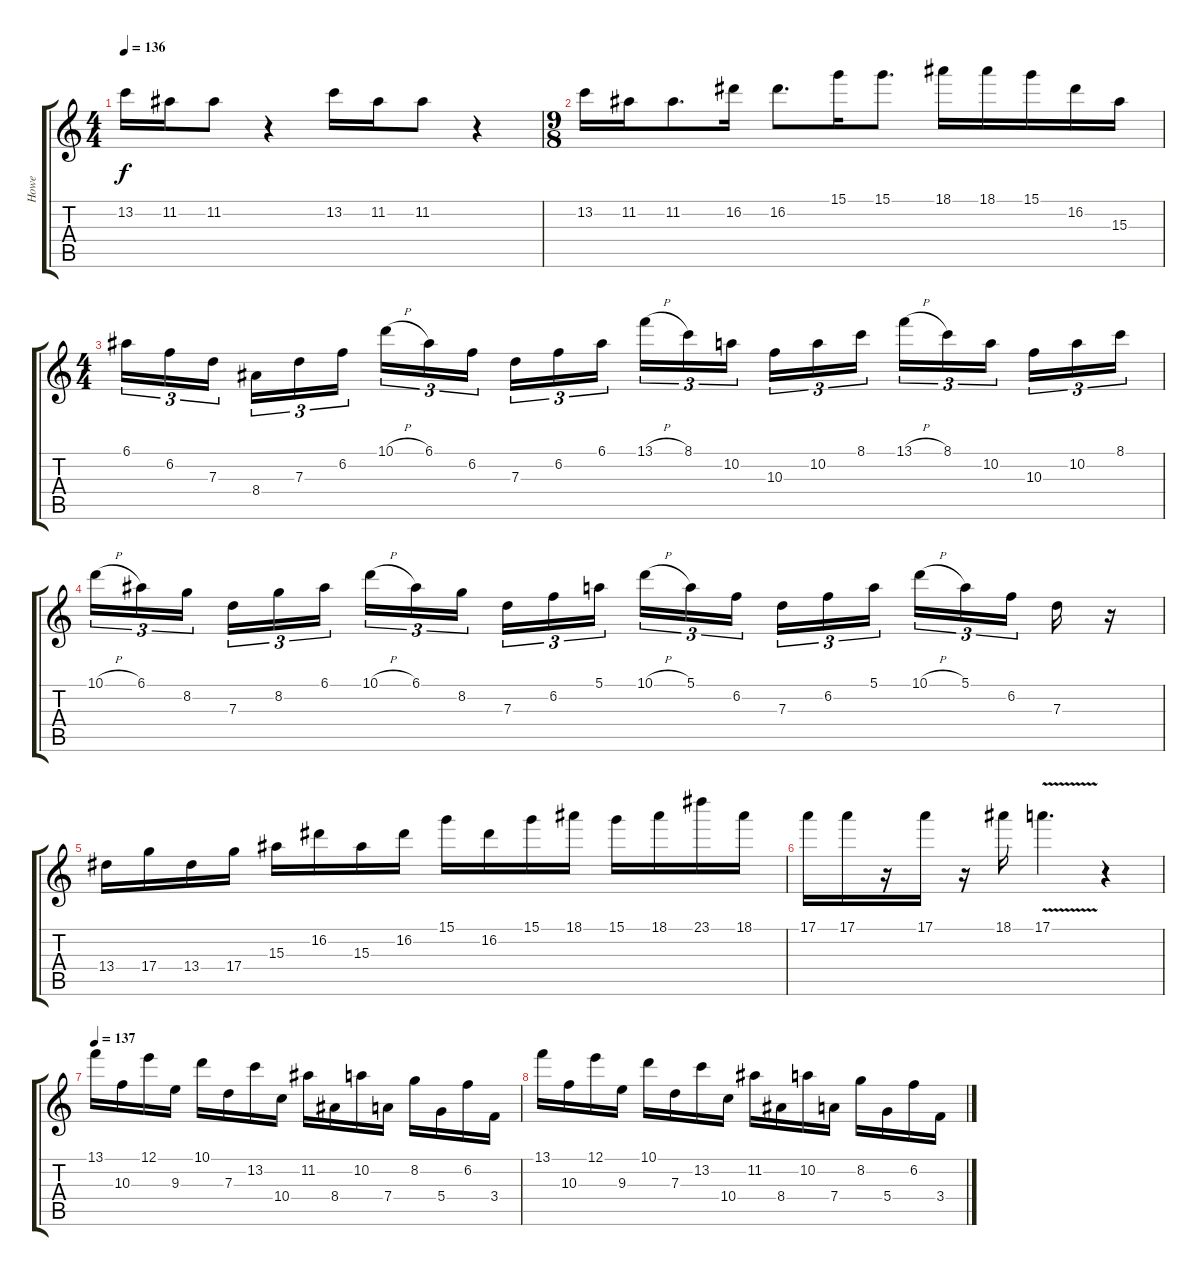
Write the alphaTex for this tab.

\track ("Howe" "Howe") {instrument distortionguitar}
\staff {score tabs}
\tuning (E4 B3 G3 D3 A2 E2) {hide}
\ts (4 4)
\tempo 136
\clef g2
\ks c
13.2.16{dy f} 11.2.16 11.2.8 r.4 13.2.16 11.2.16 11.2.8 r.4 |
\ts (9 8)
13.2.16 11.2.16 11.2.8{d} 16.2.16 16.2.8{d} 15.1.16 15.1.8{d} 18.1.16 18.1.16 15.1.16 16.2.16 15.3.16 |
\ts (4 4)
6.1.16{tu (3 2)} 6.2.16{tu (3 2)} 7.3.16{tu (3 2) beam splitsecondary} 8.4.16{tu (3 2)} 7.3.16{tu (3 2)} 6.2.16{tu (3 2)} 10.1{h}.16{tu (3 2)} 6.1.16{tu (3 2)} 6.2.16{tu (3 2) beam splitsecondary} 7.3.16{tu (3 2)} 6.2.16{tu (3 2)} 6.1.16{tu (3 2)} 13.1{h}.16{tu (3 2)} 8.1.16{tu (3 2)} 10.2.16{tu (3 2) beam splitsecondary} 10.3.16{tu (3 2)} 10.2.16{tu (3 2)} 8.1.16{tu (3 2)} 13.1{h}.16{tu (3 2)} 8.1.16{tu (3 2)} 10.2.16{tu (3 2) beam splitsecondary} 10.3.16{tu (3 2)} 10.2.16{tu (3 2)} 8.1.16{tu (3 2)} |
10.1{h}.16{tu (3 2)} 6.1.16{tu (3 2)} 8.2.16{tu (3 2) beam splitsecondary} 7.3.16{tu (3 2)} 8.2.16{tu (3 2)} 6.1.16{tu (3 2)} 10.1{h}.16{tu (3 2)} 6.1.16{tu (3 2)} 8.2.16{tu (3 2) beam splitsecondary} 7.3.16{tu (3 2)} 6.2.16{tu (3 2)} 5.1.16{tu (3 2)} 10.1{h}.16{tu (3 2)} 5.1.16{tu (3 2)} 6.2.16{tu (3 2) beam splitsecondary} 7.3.16{tu (3 2)} 6.2.16{tu (3 2)} 5.1.16{tu (3 2)} 10.1{h}.16{tu (3 2)} 5.1.16{tu (3 2)} 6.2.16{tu (3 2) beam splitsecondary} 7.3.16 r.16 |
13.4.16 17.4.16 13.4.16 17.4.16 15.3.16 16.2.16 15.3.16 16.2.16 15.1.16 16.2.16 15.1.16 18.1.16 15.1.16 18.1.16 23.1.16 18.1.16 |
17.1.16 17.1.16 r.16 17.1.16 r.16 18.1.16 17.1{v}.4{d} r.4 |
\tempo 137
13.1.16 10.3.16 12.1.16 9.3.16 10.1.16 7.3.16 13.2.16 10.4.16 11.2.16 8.4.16 10.2.16 7.4.16 8.2.16 5.4.16 6.2.16 3.4.16 |
13.1.16 10.3.16 12.1.16 9.3.16 10.1.16 7.3.16 13.2.16 10.4.16 11.2.16 8.4.16 10.2.16 7.4.16 8.2.16 5.4.16 6.2.16 3.4.16
